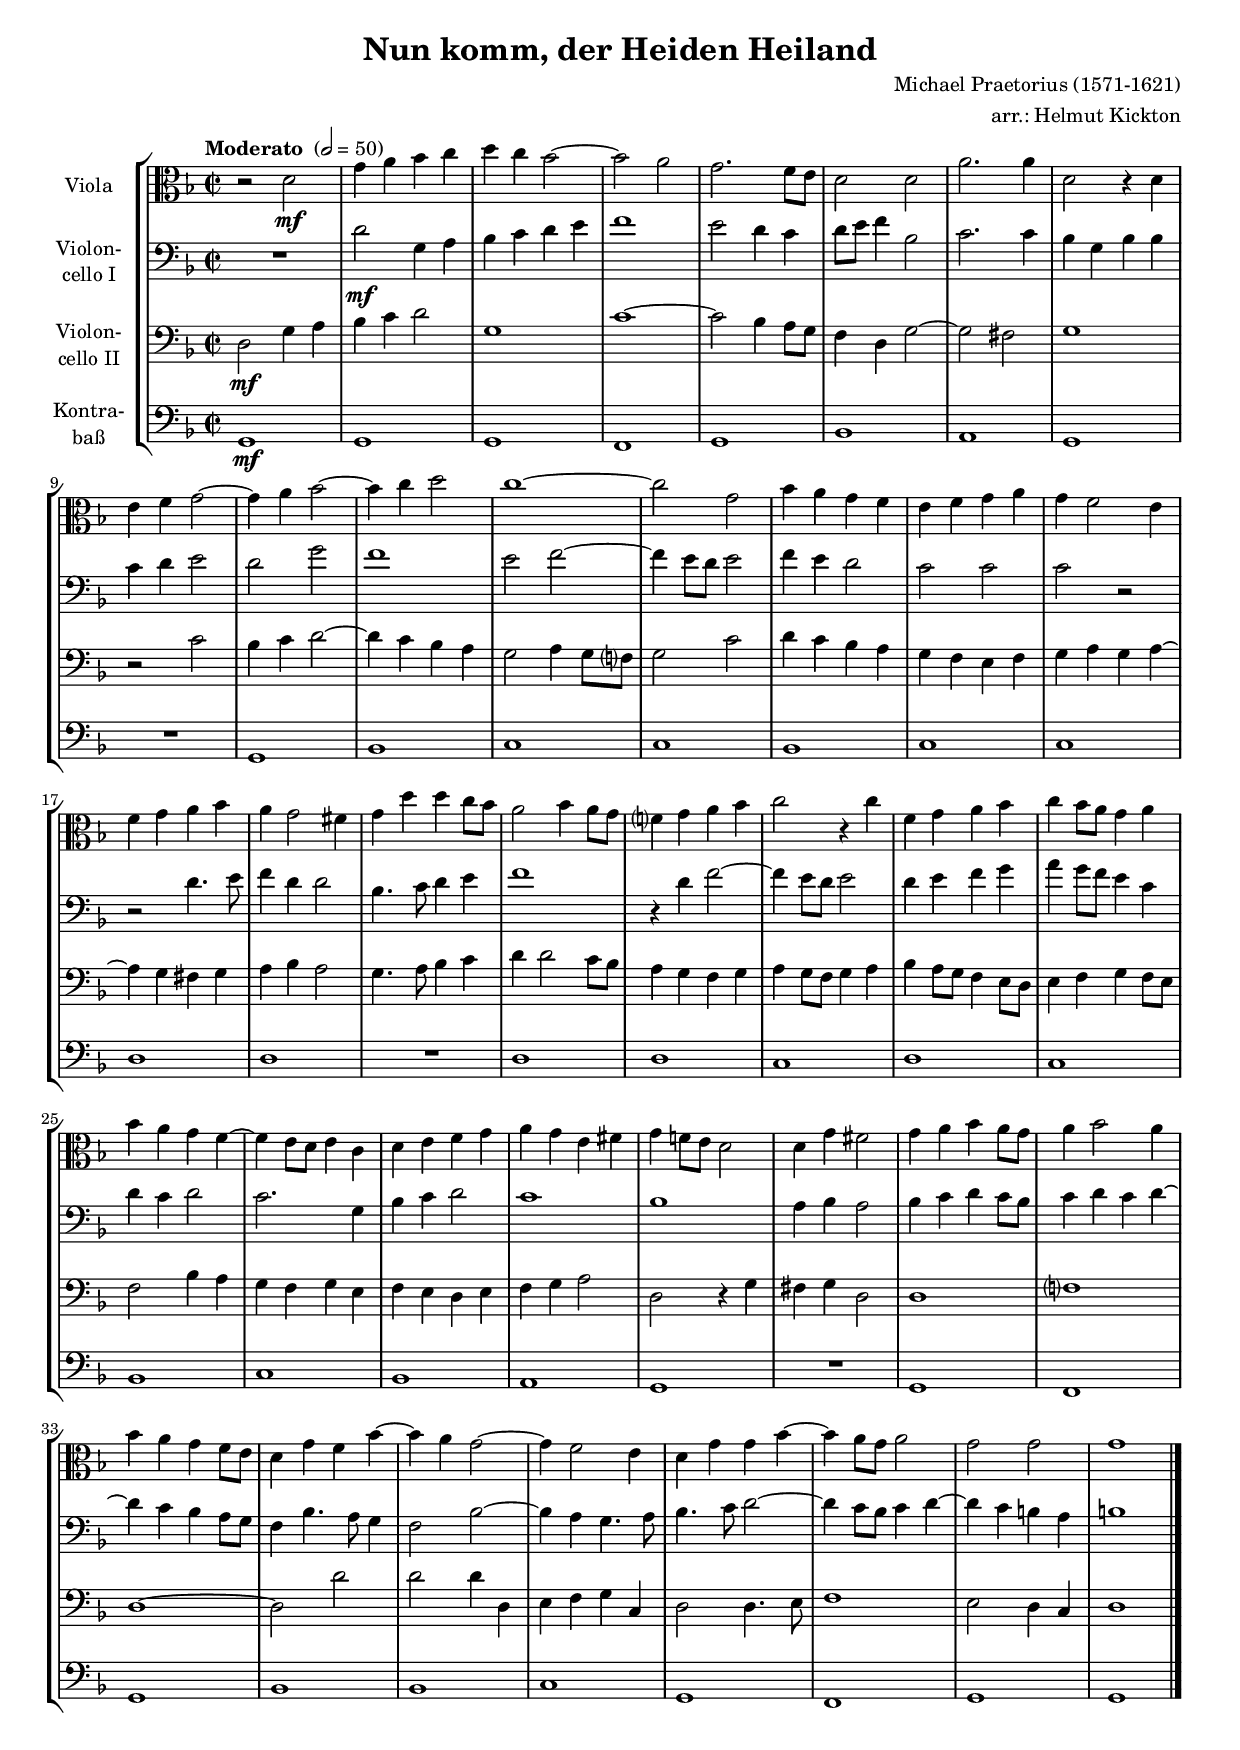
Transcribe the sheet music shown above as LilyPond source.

\version "2.16.2"
\include "deutsch.ly"
  
#(set-global-staff-size 17.25)

\header {
  title     = "Nun komm, der Heiden Heiland"
  composer  = "Michael Praetorius (1571-1621)"
  arranger  = "arr.: Helmut Kickton"
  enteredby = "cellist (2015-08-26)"
%  piece     = "()"
}

voiceconsts = {
  \key d \minor
  \clef "bass"
  \time 2/2
% \numericTimeSignature
  \compressFullBarRests
  \tempo "Moderato " 2=50
}

%minstr = "harpsichord"
mihi = "string ensemble 1"
%minstr = "accordion"
miba = "bassoon"
milo = "drawbar organ"

va = \relative c' {
  \voiceconsts
  \clef "alto"

  r2 d\mf
  g4 a b c
  d c b2~
  b a
  g2. f8 e
  d2 d
  a'2. a4
  d,2 r4 d

  e f g2~
  g4 a b2~
  b4 c d2
  c1~
  c2 g
  b4 a g f
  e f g a
  g f2 e4

  f g a b
  a g2 fis4
  g d' d c8 b
  a2 b4 a8 g
  f?4 g a b
  c2 r4 c

  f, g a b
  c b8 a g4 a
  b a g f~
  f e8 d e4 c
  d e f g
  a g e fis

  g f!8 e d2
  d4 g fis2
  g4 a b a8 g
  a4 b2 a4
  b a g f8 e
  d4 g f b~

  b a g2~
  g4 f2 e4
  d g g b~
  b a8 g a2
  g g
  g1 \bar "|."
}

vb = \relative c' {
  \voiceconsts

  R1
  d2\mf g,4 a
  b c d e
  f1
  e2 d4 c
  d8 e f4 b,2
  c2. c4
  b g b b

  c d e2
  d g
  f1
  e2 f~
  f4 e8 d e2
  f4 e d2
  c c
  c r

  r d4. e8 f4 d d2
  b4. c8 d4 e
  f1
  r4 d f2~
  f4 e8 d e2

  d4 e f g
  a g8 f e4 c
  d c d2
  c2. g4
  b c d2
  c1

  b
  a4 b a2
  b4 c d c8 b
  c4 d c d~
  d c b a8 g
  f4 b4. a8 g4

  f2 b~
  b4 a g4. a8
  b4. c8 d2~
  d4 c8 b c4 d~
  d c h a
  h1 \bar "|."
}

vc = \relative c {
  \voiceconsts

  d2\mf g4 a
  b c d2
  g,1
  c~
  c2 b4 a8 g
  f4 d g2~
  g fis
  g1

  r2 c
  b4 c d2~
  d4 c b a
  g2 a4 g8 f?
  g2 c
  d4 c b a
  g f e f
  g a g a~

  a g fis g
  a b a2
  g4. a8 b4 c
  d d2 c8 b
  a4 g f g
  a g8 f g4 a

  b a8 g f4 e8 d
  e4 f g f8 e
  f2 b4 a
  g f g e
  f e d e
  f g a2

  d, r4 g
  fis g d2
  d1
  f?
  d~
  d2 d'

  d d4 d,
  e f g c,
  d2 d4. e8
  f1
  e2 d4 c
  d1 \bar "|."
}

vd = \relative c {
  \voiceconsts

  g1\mf
  g
  g
  f
  g
  b
  a
  g

  R1
  g1
  b
  c
  c
  b
  c
  c

  d
  d
  R1
  d1
  d
  c

  d
  c
  b
  c
  b
  a

  g
  R1
  g1
  f
  g
  b

  b
  c
  g
  f
  g
  g \bar "|."
}


music = \new StaffGroup <<
      \new Staff {
	\set Staff.midiInstrument = \mihi
	\set Staff.instrumentName = \markup \center-column { "Viola" }
	\transpose d d { \va }
      }

      \new Staff {
	\set Staff.midiInstrument = \miba
	\set Staff.instrumentName = \markup \center-column { "Violon-" "cello I" }
	\transpose d d { \vb }
      }

      \new Staff {
	\set Staff.midiInstrument = \miba
	\set Staff.instrumentName = \markup \center-column { "Violon-" "cello II" }
	\transpose d d { \vc }
      }

      \new Staff {
	\set Staff.midiInstrument = \milo
	\set Staff.instrumentName = \markup \center-column { "Kontra-" "baß" }
	\transpose d d { \vd }
      }
>>

\book {
  \score {
    \music
    \layout {}
  }

  \score {
    \unfoldRepeats \music

    \midi {
      \context {
        \Score
      }
    }
  }
}
